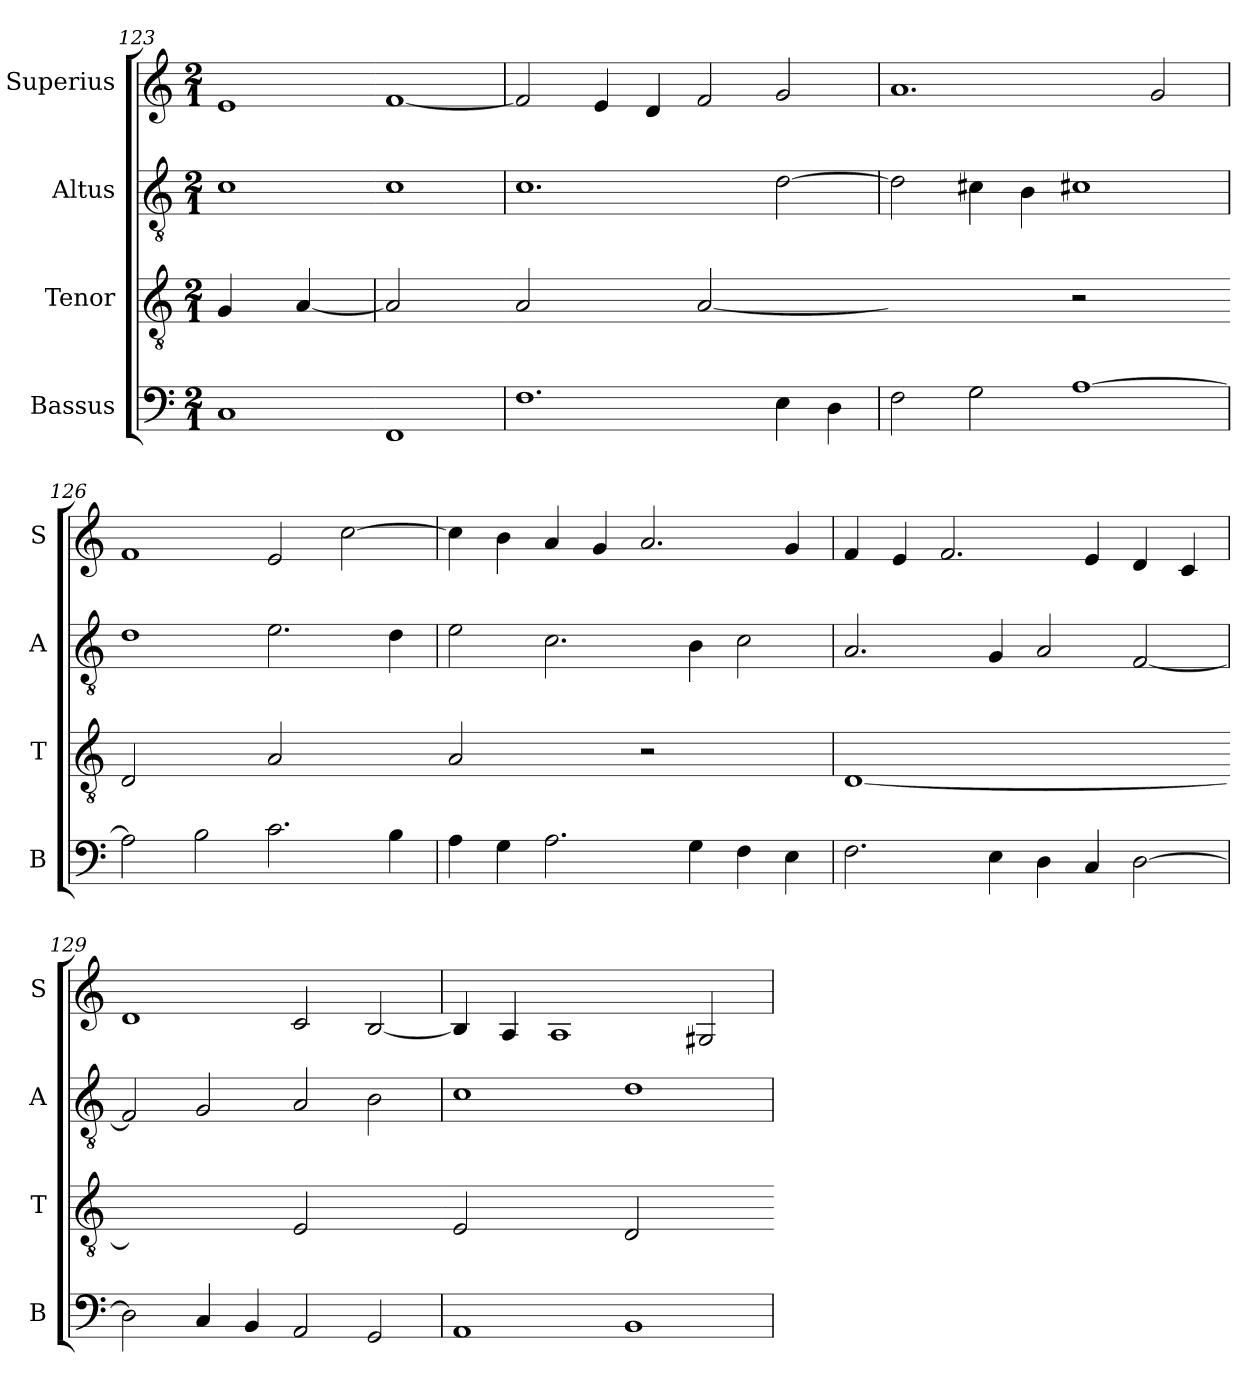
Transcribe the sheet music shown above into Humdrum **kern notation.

**kern	**kern	**kern	**kern
*part4	*part3	*part2	*part1
*staff4	*staff3	*staff2	*staff1
*I"Bassus	*I"Tenor	*I"Altus	*I"Superius
*I'B	*I'T	*I'A	*I'S
*clefF4	*clefGv2	*clefGv2	*clefG2
*k[]	*k[]	*k[]	*k[]
*M2/1	*M2/1	*M2/1	*M2/1
=123	=123	=123	=123
!	!LO:N:vis=4	!	!
1C	2G/	1c	1e
!	!LO:N:vis=4	!	!
.	[2A/	.	.
=-	=	=-	=-
!	!LO:N:vis=2	!	!
1FF	1A]	1c	[1f
=124	=124-	=124	=124
!	!LO:N:vis=2	!	!
1.F	1A	1.c	2f/]
.	.	.	4e/
.	.	.	4d/
!	!LO:N:vis=2	!	!
.	[1A	.	2f/
4E\	.	[2d\	2g/
4D\	.	.	.
=125	=125-	=125	=125
!	!LO:N:vis=2	!	!
2F\	1Ayy]	2d\]	1.a
2G\	.	4c#X\	.
.	.	4B\	.
!	!LO:N:vis=2	!	!
[1A	1r	1c#X	.
.	.	.	2g/
=126	=126-	=126	=126
!	!LO:N:vis=2	!	!
2A\]	1D	1d	1f
2B\	.	.	.
!	!LO:N:vis=2	!	!
2.c\	1A	2.e\	2e/
.	.	.	[2cc\
4B\	.	4d\	.
=127	=127-	=127	=127
!	!LO:N:vis=2	!	!
4A\	1A	2e\	4cc\]
4G\	.	.	4b\
2.A\	.	2.c\	4a/
.	.	.	4g/
!	!LO:N:vis=2	!	!
.	1r	.	2.a/
4G\	.	4B\	.
4F\	.	2c\	.
4E\	.	.	4g/
=128	=128	=128	=128
!	!LO:N:vis=1	!	!
2.F\	[0D	2.A/	4f/
.	.	.	4e/
.	.	.	2.f/
4E\	.	4G/	.
4D\	.	2A/	.
4C/	.	.	4e/
[2D\	.	[2F/	4d/
.	.	.	4c/
=129	=129-	=129	=129
!	!LO:N:vis=2	!	!
2D\]	1Dyy]	2F/]	1d
4C/	.	2G/	.
4BB/	.	.	.
!	!LO:N:vis=2	!	!
2AA/	1E	2A/	2c/
2GG/	.	2B\	[2B/
=130	=130-	=130	=130
!	!LO:N:vis=2	!	!
1AA	1E	1c	4B/]
.	.	.	4A/
.	.	.	1A
!	!LO:N:vis=2	!	!
1BB	1D	1d	.
.	.	.	2G#X/
=	=-	=	=
*-	*-	*-	*-
